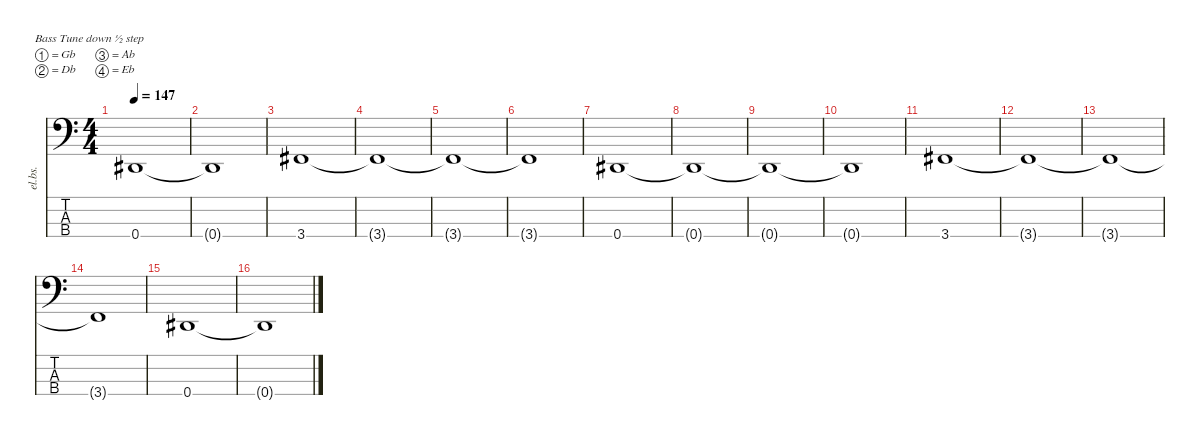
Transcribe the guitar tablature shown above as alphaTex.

\defaultSystemsLayout 4
\hideDynamics
\bracketExtendMode nobrackets
\otherSystemsTrackNameOrientation horizontal
\track ("Bass" "el.bs.") {instrument electricbasspick}
\staff {score tabs}
\tuning (Gb2 Db2 Ab1 Eb1)
\ts (4 4)
\tempo 147
\clef f4
\ks c
0.4{t acc #}.1{dy f beam Up} |
0.4{t acc #}.1{beam Up} |
3.4{acc #}.1{beam Up} |
3.4{t acc #}.1{beam Up} |
3.4{t acc #}.1{beam Up} |
3.4{t acc #}.1{beam Up} |
0.4{acc #}.1{beam Up} |
0.4{t acc #}.1{beam Up} |
0.4{t acc #}.1{beam Up} |
0.4{t acc #}.1{beam Up} |
3.4{acc #}.1{beam Up} |
3.4{t acc #}.1{beam Up} |
3.4{t acc #}.1{beam Up} |
3.4{t acc #}.1{beam Up} |
0.4{acc #}.1{beam Up} |
0.4{t acc #}.1{beam Up}
